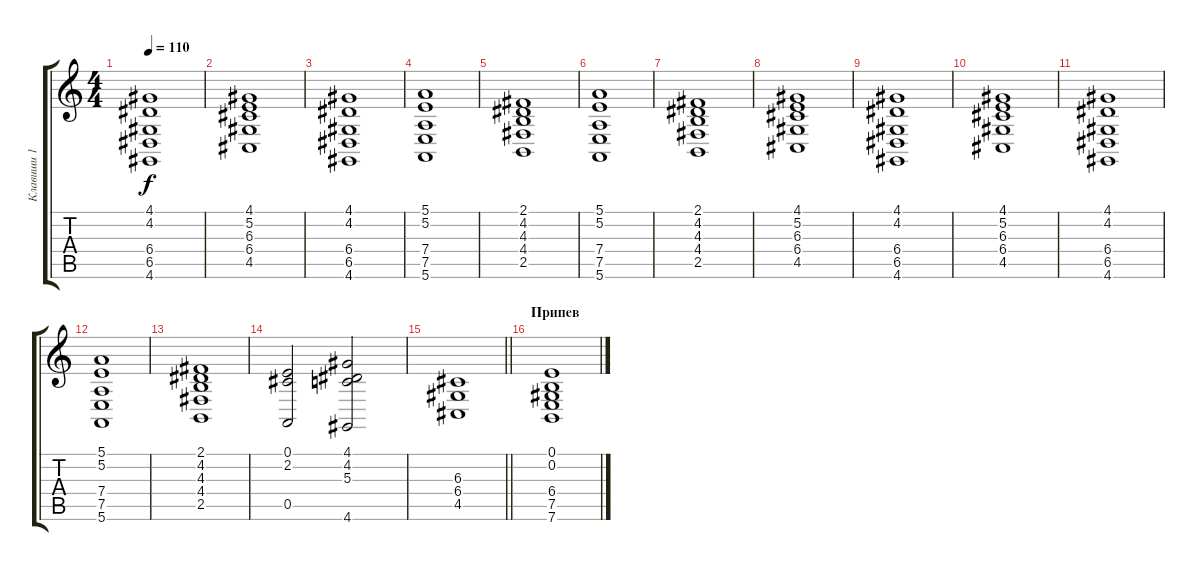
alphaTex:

\track ("Клавиши 1" "Клавиши 1") {instrument stringensemble1}
\staff {score tabs}
\tuning (E4 B3 G3 D3 A2 E2) {hide}
\ts (4 4)
\tempo 110
\clef g2
\ks c
(4.1 4.2 6.4 6.5 4.6).1{dy f} |
(4.1 5.2 6.3 6.4 4.5).1 |
(4.1 4.2 6.4 6.5 4.6).1 |
(5.1 5.2 7.4 7.5 5.6).1 |
(2.1 4.2 4.3 4.4 2.5).1 |
(5.1 5.2 7.4 7.5 5.6).1 |
(2.1 4.2 4.3 4.4 2.5).1 |
(4.1 5.2 6.3 6.4 4.5).1 |
(4.1 4.2 6.4 6.5 4.6).1 |
(4.1 5.2 6.3 6.4 4.5).1 |
(4.1 4.2 6.4 6.5 4.6).1 |
(5.1 5.2 7.4 7.5 5.6).1 |
(2.1 4.2 4.3 4.4 2.5).1 |
(0.1 2.2 0.5).2 (4.1 4.2 5.3 4.6).2 |
\barLineRight lightlight
(6.3 6.4 4.5).1 |
\section ("" "Припев")
(0.1 0.2 6.4 7.5 7.6).1
